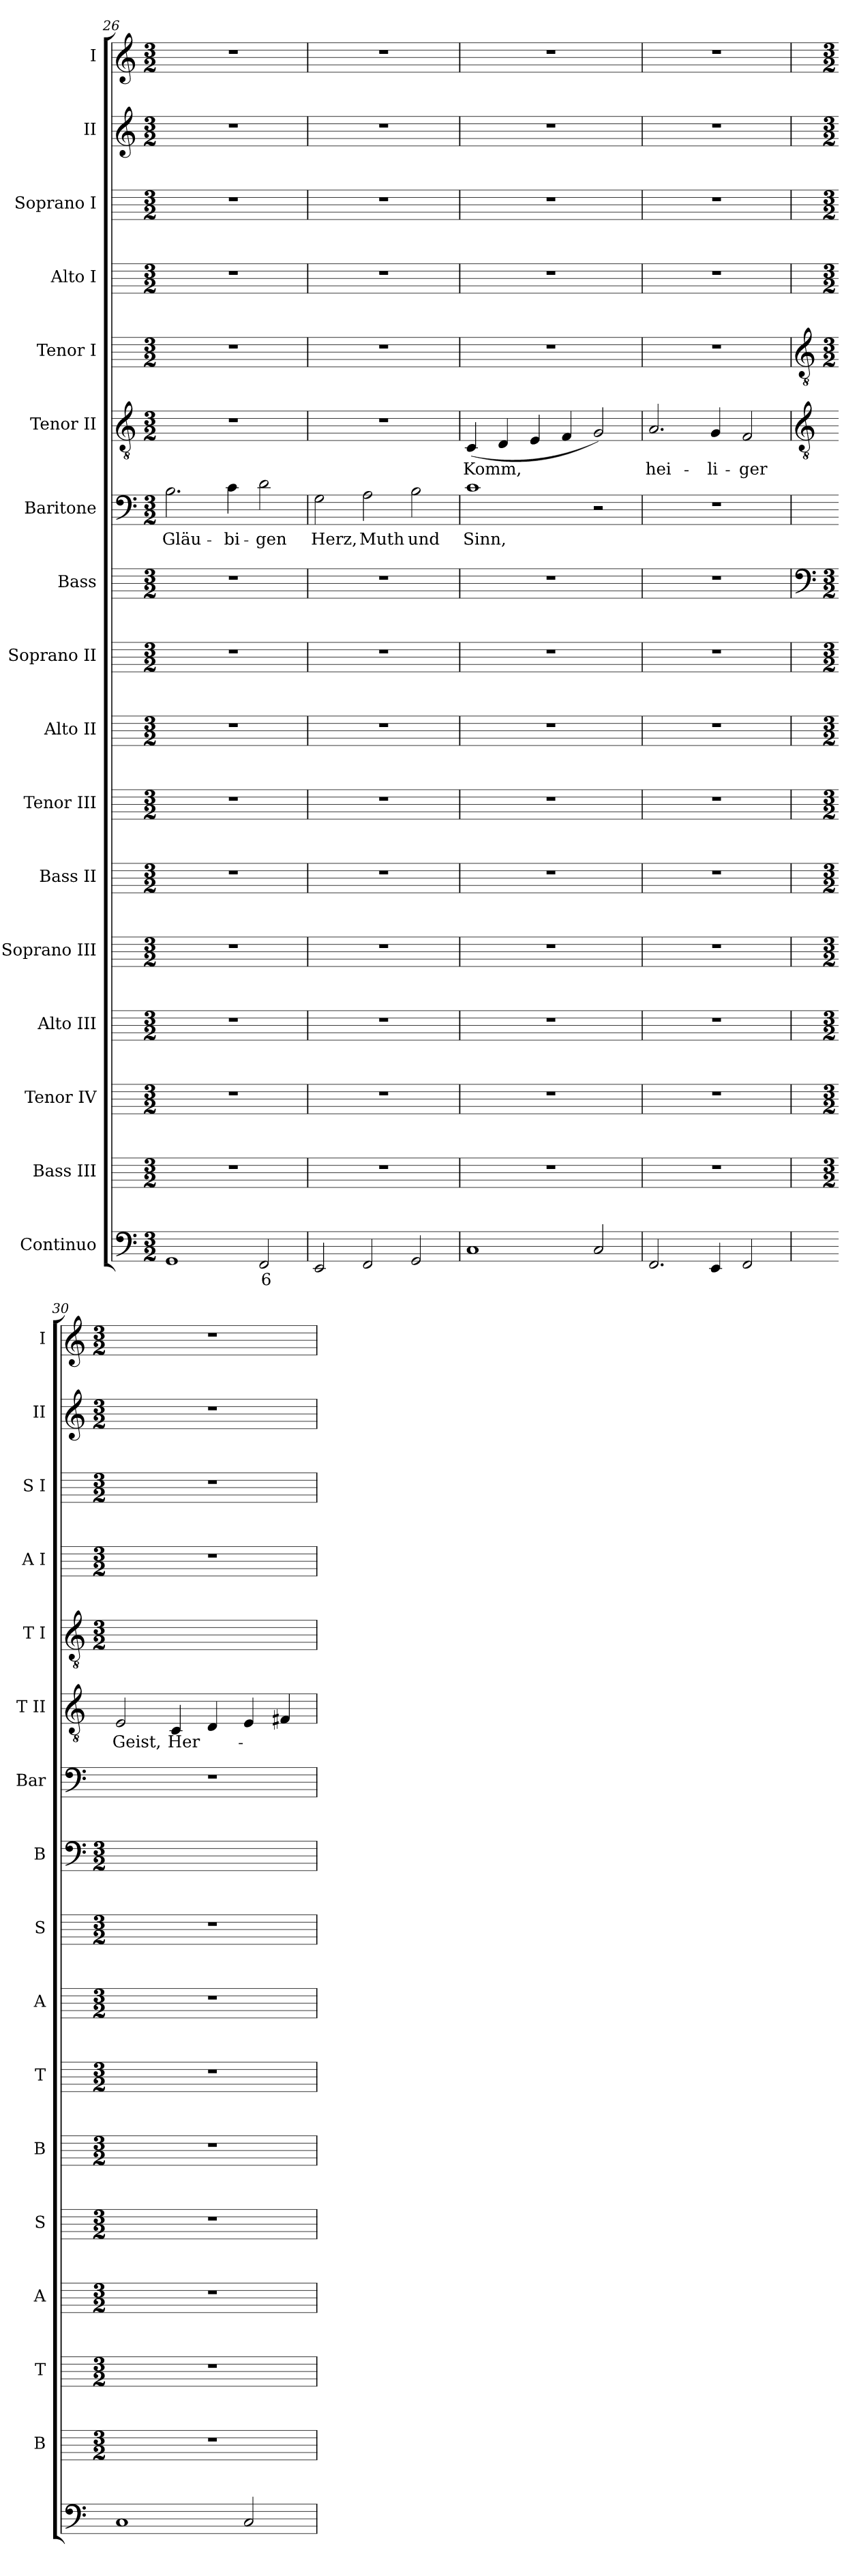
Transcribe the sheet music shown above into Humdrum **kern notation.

**kern	**text	**kern	**kern	**kern	**kern	**kern	**kern	**kern	**kern	**kern	**kern	**text	**kern	**text	**kern	**kern	**kern	**kern	**kern
*part17	*part17	*part16	*part15	*part14	*part13	*part12	*part11	*part10	*part9	*part8	*part7	*part7	*part6	*part6	*part5	*part4	*part3	*part2	*part1
*staff17	*staff17	*staff16	*staff15	*staff14	*staff13	*staff12	*staff11	*staff10	*staff9	*staff8	*staff7	*staff7	*staff6	*staff6	*staff5	*staff4	*staff3	*staff2	*staff1
*I"Continuo	*	*I"Bass III	*I"Tenor IV	*I"Alto III	*I"Soprano III	*I"Bass II	*I"Tenor III	*I"Alto II	*I"Soprano II	*I"Bass	*I"Baritone	*	*I"Tenor II	*	*I"Tenor I	*I"Alto I	*I"Soprano I	*I"II	*I"I
*	*	*I'B	*I'T	*I'A	*I'S	*I'B	*I'T	*I'A	*I'S	*I'B	*I'Bar	*	*I'T II	*	*I'T I	*I'A I	*I'S I	*I'II	*I'I
*clefF4	*	*	*	*	*	*	*	*	*	*	*clefF4	*	*clefGv2	*	*	*	*	*clefG2	*clefG2
*	*	*ITrd4c7	*ITrd4c7	*ITrd4c7	*ITrd4c7	*ITrd4c7	*ITrd4c7	*ITrd4c7	*ITrd4c7	*	*	*	*	*	*	*	*	*	*
*k[]	*	*	*	*	*	*	*	*	*	*	*k[]	*	*k[]	*	*	*	*	*k[]	*k[]
*C:	*	*	*	*	*	*	*	*	*	*	*C:	*	*C:	*	*	*	*	*C:	*C:
*M3/2	*	*M3/2	*M3/2	*M3/2	*M3/2	*M3/2	*M3/2	*M3/2	*M3/2	*M3/2	*M3/2	*	*M3/2	*	*M3/2	*M3/2	*M3/2	*M3/2	*M3/2
=26	=26	=26	=26	=26	=26	=26	=26	=26	=26	=26	=26	=26	=26	=26	=26	=26	=26	=26	=26
!	!	!	!	!	!	!	!	!	!	!	!	!LO:LY:b	!LO:N:vis=1	!	!	!	!	!	!
1GG	.	1.r	1.r	1.r	1.r	1.r	1.r	1.r	1.r	1.r	2.B	Gläu-	1.r	.	1.r	1.r	1.r	1.r	1.r
!	!	!	!	!	!	!	!	!	!	!	!	!LO:LY:b	!	!	!	!	!	!	!
.	.	.	.	.	.	.	.	.	.	.	4c	-bi-	.	.	.	.	.	.	.
!	!LO:LY:b	!	!	!	!	!	!	!	!	!	!	!LO:LY:b	!	!	!	!	!	!	!
2FF	6	.	.	.	.	.	.	.	.	.	2d	-gen	.	.	.	.	.	.	.
=27	=27	=27	=27	=27	=27	=27	=27	=27	=27	=27	=27	=27	=27	=27	=27	=27	=27	=27	=27
!	!	!	!	!	!	!	!	!	!	!	!	!LO:LY:b	!LO:N:vis=1	!	!	!	!	!	!
2EE	.	1.r	1.r	1.r	1.r	1.r	1.r	1.r	1.r	1.r	2G	Herz,	1.r	.	1.r	1.r	1.r	1.r	1.r
!	!	!	!	!	!	!	!	!	!	!	!	!LO:LY:b	!	!	!	!	!	!	!
2FF	.	.	.	.	.	.	.	.	.	.	2A	Muth	.	.	.	.	.	.	.
!	!	!	!	!	!	!	!	!	!	!	!	!LO:LY:b	!	!	!	!	!	!	!
2GG	.	.	.	.	.	.	.	.	.	.	2B	und	.	.	.	.	.	.	.
=28	=28	=28	=28	=28	=28	=28	=28	=28	=28	=28	=28	=28	=28	=28	=28	=28	=28	=28	=28
!	!	!	!	!	!	!	!	!	!	!	!	!LO:LY:b	!	!LO:LY:b	!	!	!	!	!
1C	.	1.r	1.r	1.r	1.r	1.r	1.r	1.r	1.r	1.r	1c	Sinn,	(<4C	Komm,	1.r	1.r	1.r	1.r	1.r
.	.	.	.	.	.	.	.	.	.	.	.	.	4D	.	.	.	.	.	.
.	.	.	.	.	.	.	.	.	.	.	.	.	4E	.	.	.	.	.	.
.	.	.	.	.	.	.	.	.	.	.	.	.	4F	.	.	.	.	.	.
2C	.	.	.	.	.	.	.	.	.	.	2r	.	2G)	.	.	.	.	.	.
=29	=29	=29	=29	=29	=29	=29	=29	=29	=29	=29	=29	=29	=29	=29	=29	=29	=29	=29	=29
!	!	!	!	!	!	!	!	!	!	!	!LO:N:vis=1	!	!	!LO:LY:b	!	!	!	!	!
2.FF	.	1.r	1.r	1.r	1.r	1.r	1.r	1.r	1.r	1.r	1.r	.	2.A	hei-	1.r	1.r	1.r	1.r	1.r
!	!	!	!	!	!	!	!	!	!	!	!	!	!	!LO:LY:b	!	!	!	!	!
4EE	.	.	.	.	.	.	.	.	.	.	.	.	4G	-li-	.	.	.	.	.
!	!	!	!	!	!	!	!	!	!	!	!	!	!	!LO:LY:b	!	!	!	!	!
2FF	.	.	.	.	.	.	.	.	.	.	.	.	2F	-ger	.	.	.	.	.
!!LO:LB:g=z
=30	=30	=30	=30	=30	=30	=30	=30	=30	=30	=30	=30	=30	=30	=30	=30	=30	=30	=30	=30
*	*	*	*	*	*	*	*	*	*	*clefF4	*	*	*clefGv2	*	*clefGv2	*	*	*	*
*	*	*	*	*	*	*	*	*	*	*k[]	*	*	*	*	*k[]	*	*	*	*
*	*	*	*	*	*	*	*	*	*	*C:	*	*	*	*	*C:	*	*	*	*
*	*	*M3/2	*M3/2	*M3/2	*M3/2	*M3/2	*M3/2	*M3/2	*M3/2	*M3/2	*	*	*	*	*M3/2	*M3/2	*M3/2	*M3/2	*M3/2
!	!	!	!	!	!	!	!	!	!	!LO:N:vis=1	!LO:N:vis=1	!	!	!LO:LY:b	!LO:N:vis=1	!	!	!	!
1C	.	1.r	1.r	1.r	1.r	1.r	1.r	1.r	1.r	1.ryy	1.r	.	2E	Geist,	1.ryy	1.r	1.r	1.r	1.r
!	!	!	!	!	!	!	!	!	!	!	!	!	!	!LO:LY:b	!	!	!	!	!
.	.	.	.	.	.	.	.	.	.	.	.	.	4C	Her-	.	.	.	.	.
.	.	.	.	.	.	.	.	.	.	.	.	.	4D	.	.	.	.	.	.
2C	.	.	.	.	.	.	.	.	.	.	.	.	4E	.	.	.	.	.	.
.	.	.	.	.	.	.	.	.	.	.	.	.	4F#X	.	.	.	.	.	.
=	=	=	=	=	=	=	=	=	=	=	=	=	=	=	=	=	=	=	=
*-	*-	*-	*-	*-	*-	*-	*-	*-	*-	*-	*-	*-	*-	*-	*-	*-	*-	*-	*-
